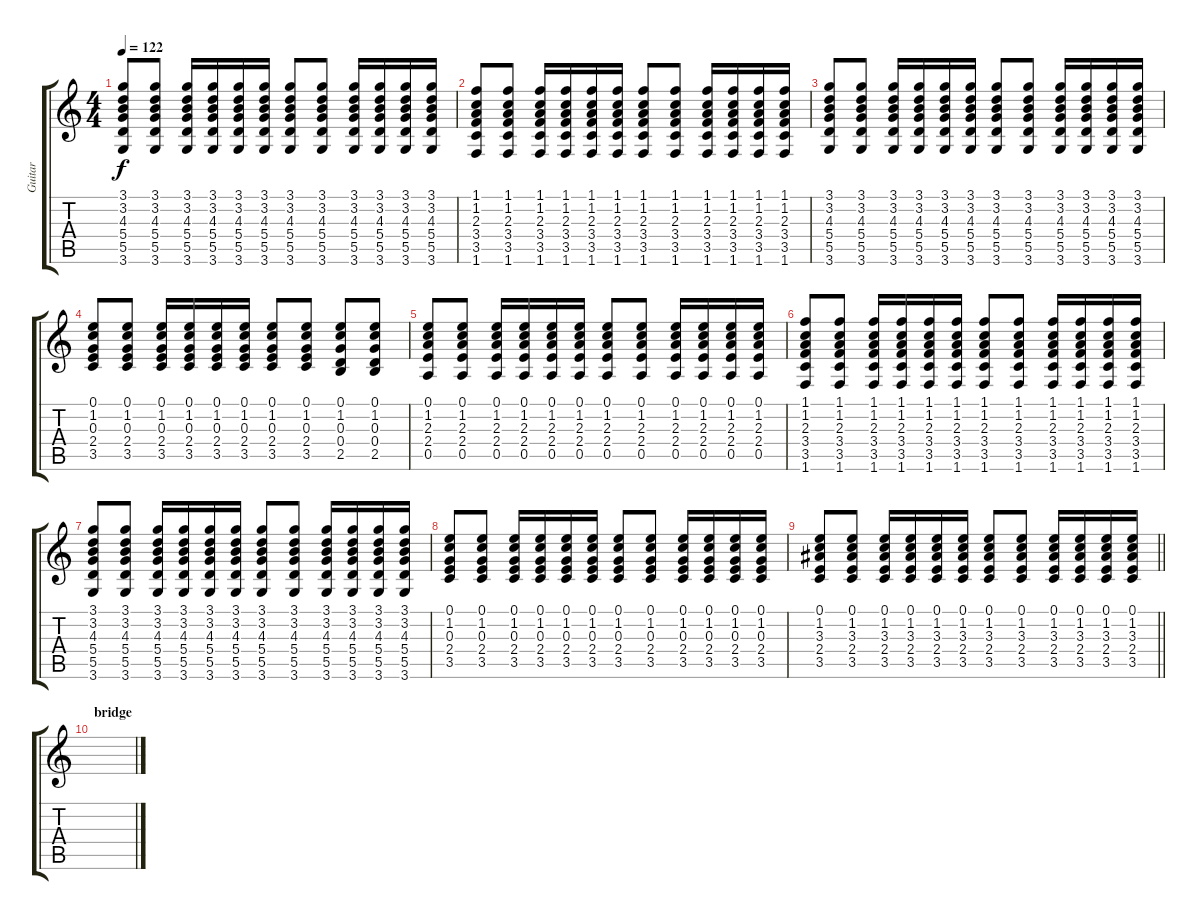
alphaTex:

\track ("Guitar" "Guitar") {instrument acousticguitarsteel}
\staff {score tabs}
\tuning (E4 B3 G3 D3 A2 E2) {hide}
\ts (4 4)
\tempo 122
\clef g2
\ks c
(3.1 3.2 4.3 5.4 5.5 3.6).8{dy f} (3.1 3.2 4.3 5.4 5.5 3.6).8 (3.1 3.2 4.3 5.4 5.5 3.6).16 (3.1 3.2 4.3 5.4 5.5 3.6).16 (3.1 3.2 4.3 5.4 5.5 3.6).16 (3.1 3.2 4.3 5.4 5.5 3.6).16 (3.1 3.2 4.3 5.4 5.5 3.6).8 (3.1 3.2 4.3 5.4 5.5 3.6).8 (3.1 3.2 4.3 5.4 5.5 3.6).16 (3.1 3.2 4.3 5.4 5.5 3.6).16 (3.1 3.2 4.3 5.4 5.5 3.6).16 (3.1 3.2 4.3 5.4 5.5 3.6).16 |
(1.1 1.2 2.3 3.4 3.5 1.6).8 (1.1 1.2 2.3 3.4 3.5 1.6).8 (1.1 1.2 2.3 3.4 3.5 1.6).16 (1.1 1.2 2.3 3.4 3.5 1.6).16 (1.1 1.2 2.3 3.4 3.5 1.6).16 (1.1 1.2 2.3 3.4 3.5 1.6).16 (1.1 1.2 2.3 3.4 3.5 1.6).8 (1.1 1.2 2.3 3.4 3.5 1.6).8 (1.1 1.2 2.3 3.4 3.5 1.6).16 (1.1 1.2 2.3 3.4 3.5 1.6).16 (1.1 1.2 2.3 3.4 3.5 1.6).16 (1.1 1.2 2.3 3.4 3.5 1.6).16 |
(3.1 3.2 4.3 5.4 5.5 3.6).8 (3.1 3.2 4.3 5.4 5.5 3.6).8 (3.1 3.2 4.3 5.4 5.5 3.6).16 (3.1 3.2 4.3 5.4 5.5 3.6).16 (3.1 3.2 4.3 5.4 5.5 3.6).16 (3.1 3.2 4.3 5.4 5.5 3.6).16 (3.1 3.2 4.3 5.4 5.5 3.6).8 (3.1 3.2 4.3 5.4 5.5 3.6).8 (3.1 3.2 4.3 5.4 5.5 3.6).16 (3.1 3.2 4.3 5.4 5.5 3.6).16 (3.1 3.2 4.3 5.4 5.5 3.6).16 (3.1 3.2 4.3 5.4 5.5 3.6).16 |
(0.1 1.2 0.3 2.4 3.5).8 (0.1 1.2 0.3 2.4 3.5).8 (0.1 1.2 0.3 2.4 3.5).16 (0.1 1.2 0.3 2.4 3.5).16 (0.1 1.2 0.3 2.4 3.5).16 (0.1 1.2 0.3 2.4 3.5).16 (0.1 1.2 0.3 2.4 3.5).8 (0.1 1.2 0.3 2.4 3.5).8 (0.1 1.2 0.3 0.4 2.5).8 (0.1 1.2 0.3 0.4 2.5).8 |
(0.1 1.2 2.3 2.4 0.5).8 (0.1 1.2 2.3 2.4 0.5).8 (0.1 1.2 2.3 2.4 0.5).16 (0.1 1.2 2.3 2.4 0.5).16 (0.1 1.2 2.3 2.4 0.5).16 (0.1 1.2 2.3 2.4 0.5).16 (0.1 1.2 2.3 2.4 0.5).8 (0.1 1.2 2.3 2.4 0.5).8 (0.1 1.2 2.3 2.4 0.5).16 (0.1 1.2 2.3 2.4 0.5).16 (0.1 1.2 2.3 2.4 0.5).16 (0.1 1.2 2.3 2.4 0.5).16 |
(1.1 1.2 2.3 3.4 3.5 1.6).8 (1.1 1.2 2.3 3.4 3.5 1.6).8 (1.1 1.2 2.3 3.4 3.5 1.6).16 (1.1 1.2 2.3 3.4 3.5 1.6).16 (1.1 1.2 2.3 3.4 3.5 1.6).16 (1.1 1.2 2.3 3.4 3.5 1.6).16 (1.1 1.2 2.3 3.4 3.5 1.6).8 (1.1 1.2 2.3 3.4 3.5 1.6).8 (1.1 1.2 2.3 3.4 3.5 1.6).16 (1.1 1.2 2.3 3.4 3.5 1.6).16 (1.1 1.2 2.3 3.4 3.5 1.6).16 (1.1 1.2 2.3 3.4 3.5 1.6).16 |
(3.1 3.2 4.3 5.4 5.5 3.6).8 (3.1 3.2 4.3 5.4 5.5 3.6).8 (3.1 3.2 4.3 5.4 5.5 3.6).16 (3.1 3.2 4.3 5.4 5.5 3.6).16 (3.1 3.2 4.3 5.4 5.5 3.6).16 (3.1 3.2 4.3 5.4 5.5 3.6).16 (3.1 3.2 4.3 5.4 5.5 3.6).8 (3.1 3.2 4.3 5.4 5.5 3.6).8 (3.1 3.2 4.3 5.4 5.5 3.6).16 (3.1 3.2 4.3 5.4 5.5 3.6).16 (3.1 3.2 4.3 5.4 5.5 3.6).16 (3.1 3.2 4.3 5.4 5.5 3.6).16 |
(0.1 1.2 0.3 2.4 3.5).8 (0.1 1.2 0.3 2.4 3.5).8 (0.1 1.2 0.3 2.4 3.5).16 (0.1 1.2 0.3 2.4 3.5).16 (0.1 1.2 0.3 2.4 3.5).16 (0.1 1.2 0.3 2.4 3.5).16 (0.1 1.2 0.3 2.4 3.5).8 (0.1 1.2 0.3 2.4 3.5).8 (0.1 1.2 0.3 2.4 3.5).16 (0.1 1.2 0.3 2.4 3.5).16 (0.1 1.2 0.3 2.4 3.5).16 (0.1 1.2 0.3 2.4 3.5).16 |
\barLineRight lightlight
(0.1 1.2 3.3 2.4 3.5).8 (0.1 1.2 3.3 2.4 3.5).8 (0.1 1.2 3.3 2.4 3.5).16 (0.1 1.2 3.3 2.4 3.5).16 (0.1 1.2 3.3 2.4 3.5).16 (0.1 1.2 3.3 2.4 3.5).16 (0.1 1.2 3.3 2.4 3.5).8 (0.1 1.2 3.3 2.4 3.5).8 (0.1 1.2 3.3 2.4 3.5).16 (0.1 1.2 3.3 2.4 3.5).16 (0.1 1.2 3.3 2.4 3.5).16 (0.1 1.2 3.3 2.4 3.5).16 |
\section ("" "bridge")
